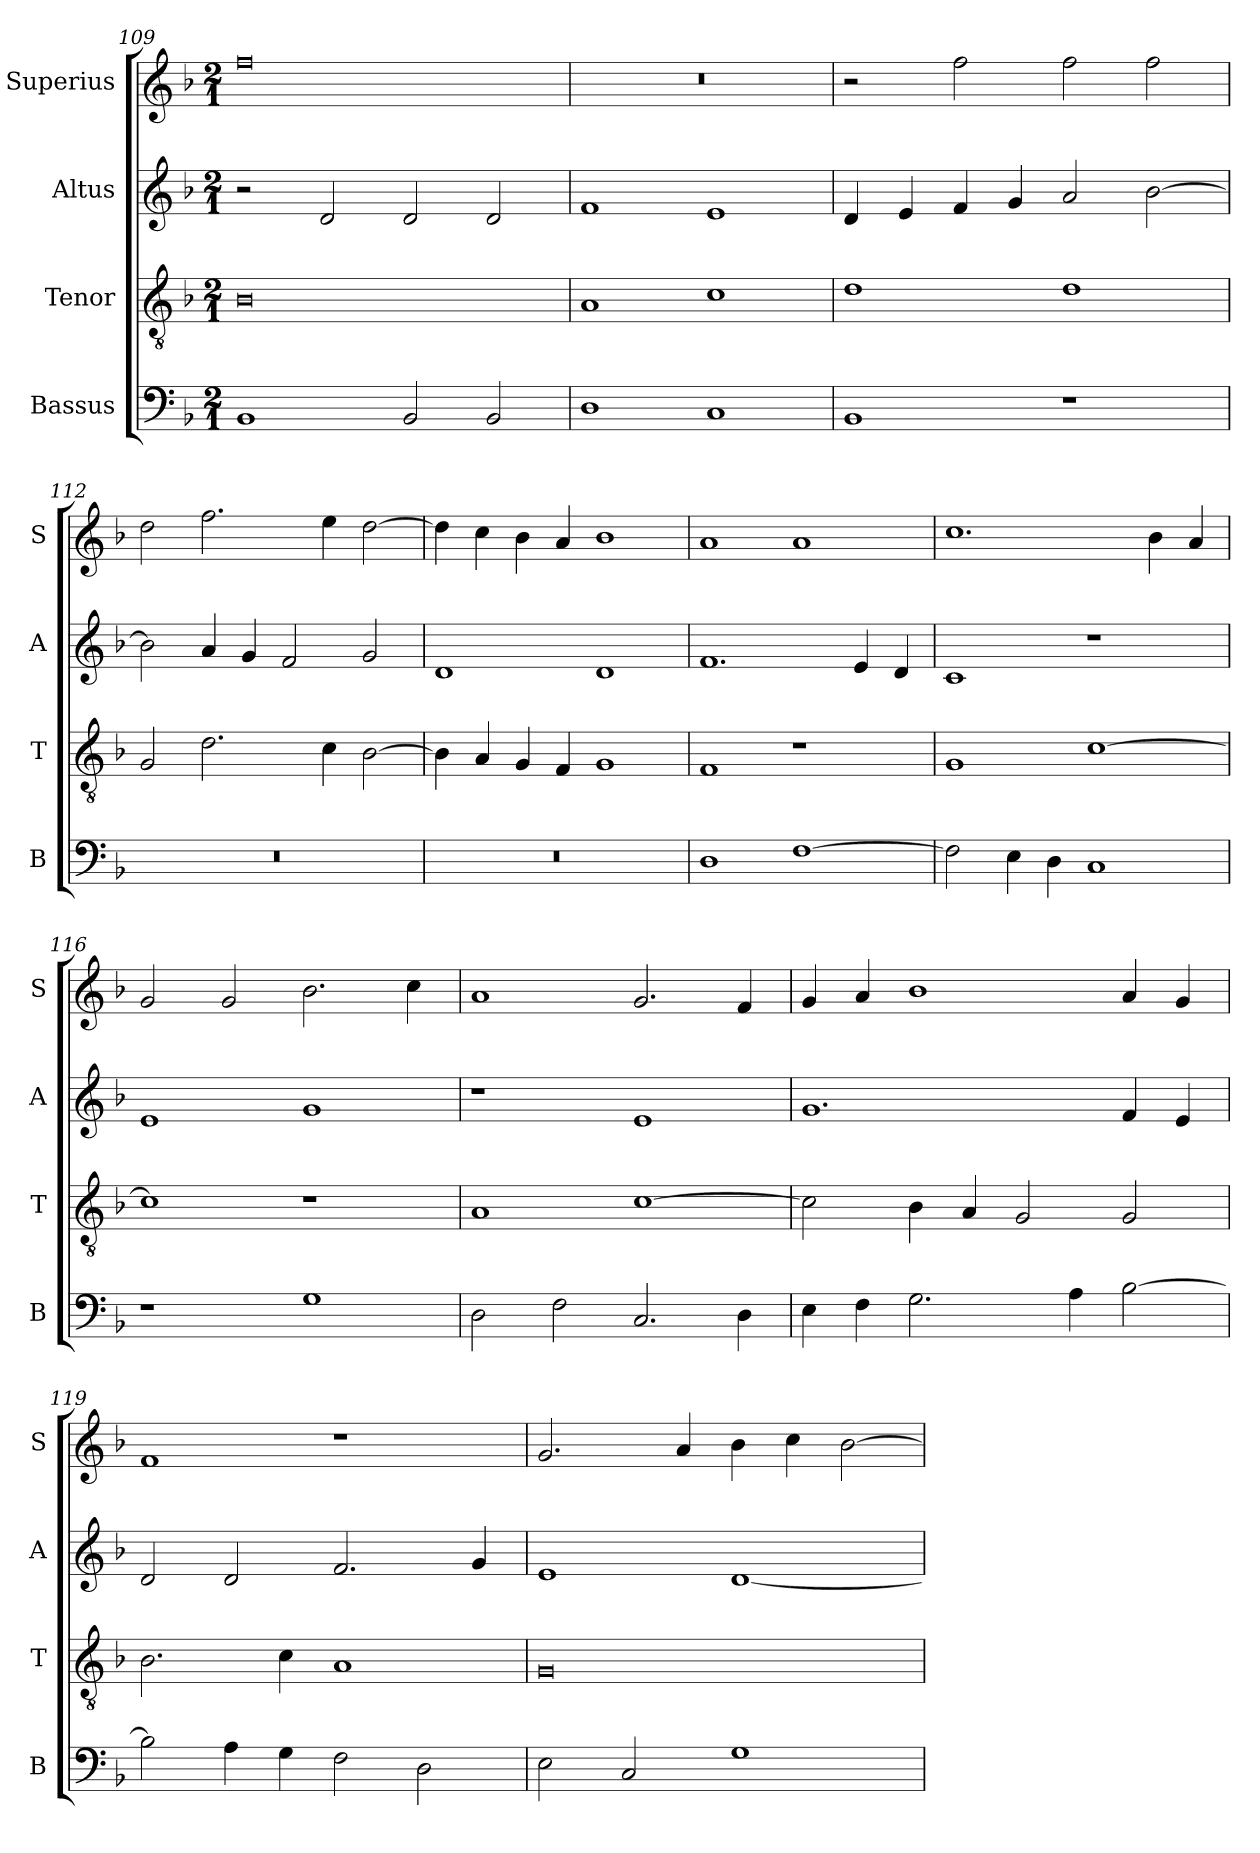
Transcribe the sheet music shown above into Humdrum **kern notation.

**kern	**kern	**kern	**kern
*part4	*part3	*part2	*part1
*staff4	*staff3	*staff2	*staff1
*I"Bassus	*I"Tenor	*I"Altus	*I"Superius
*I'B	*I'T	*I'A	*I'S
*clefF4	*clefGv2	*clefG2	*clefG2
*k[b-]	*k[b-]	*k[b-]	*k[b-]
*M2/1	*M2/1	*M2/1	*M2/1
=109	=109	=109	=109
1BB-	0B-	2r	0ff
.	.	2d/	.
2BB-/	.	2d/	.
2BB-/	.	2d/	.
=110	=110	=110	=110
1D	1A	1f	0r
1C	1c	1e	.
=111	=111	=111	=111
1BB-	1d	4d/	2r
.	.	4e/	.
.	.	4f/	2ff\
.	.	4g/	.
1r	1d	2a/	2ff\
.	.	[2b-\	2ff\
=112	=112	=112	=112
0r	2G/	2b-\]	2dd\
.	2.d\	4a/	2.ff\
.	.	4g/	.
.	.	2f/	.
.	4c\	.	4ee\
.	[2B-\	2g/	[2dd\
=113	=113	=113	=113
0r	4B-\]	1d	4dd\]
.	4A/	.	4cc\
.	4G/	.	4b-\
.	4F/	.	4a/
.	1G	1d	1b-
=114	=114	=114	=114
1D	1F	1.f	1a
[1F	1r	.	1a
.	.	4e/	.
.	.	4d/	.
=115	=115	=115	=115
2F\]	1G	1c	1.cc
4E\	.	.	.
4D\	.	.	.
1C	[1c	1r	.
.	.	.	4b-\
.	.	.	4a/
=116	=116	=116	=116
1r	1c]	1e	2g/
.	.	.	2g/
1G	1r	1g	2.b-\
.	.	.	4cc\
=117	=117	=117	=117
2D\	1A	1r	1a
2F\	.	.	.
2.C/	[1c	1e	2.g/
4D\	.	.	4f/
=118	=118	=118	=118
4E\	2c\]	1.g	4g/
4F\	.	.	4a/
2.G\	4B-\	.	1b-
.	4A/	.	.
.	2G/	.	.
4A\	.	.	.
[2B-\	2G/	4f/	4a/
.	.	4e/	4g/
=119	=119	=119	=119
2B-\]	2.B-\	2d/	1f
4A\	.	2d/	.
4G\	4c\	.	.
2F\	1A	2.f/	1r
2D\	.	.	.
.	.	4g/	.
=120	=120	=120	=120
2E\	0G	1e	2.g/
2C/	.	.	.
.	.	.	4a/
1G	.	[1d	4b-\
.	.	.	4cc\
.	.	.	[2b-\
=	=	=	=
*-	*-	*-	*-
